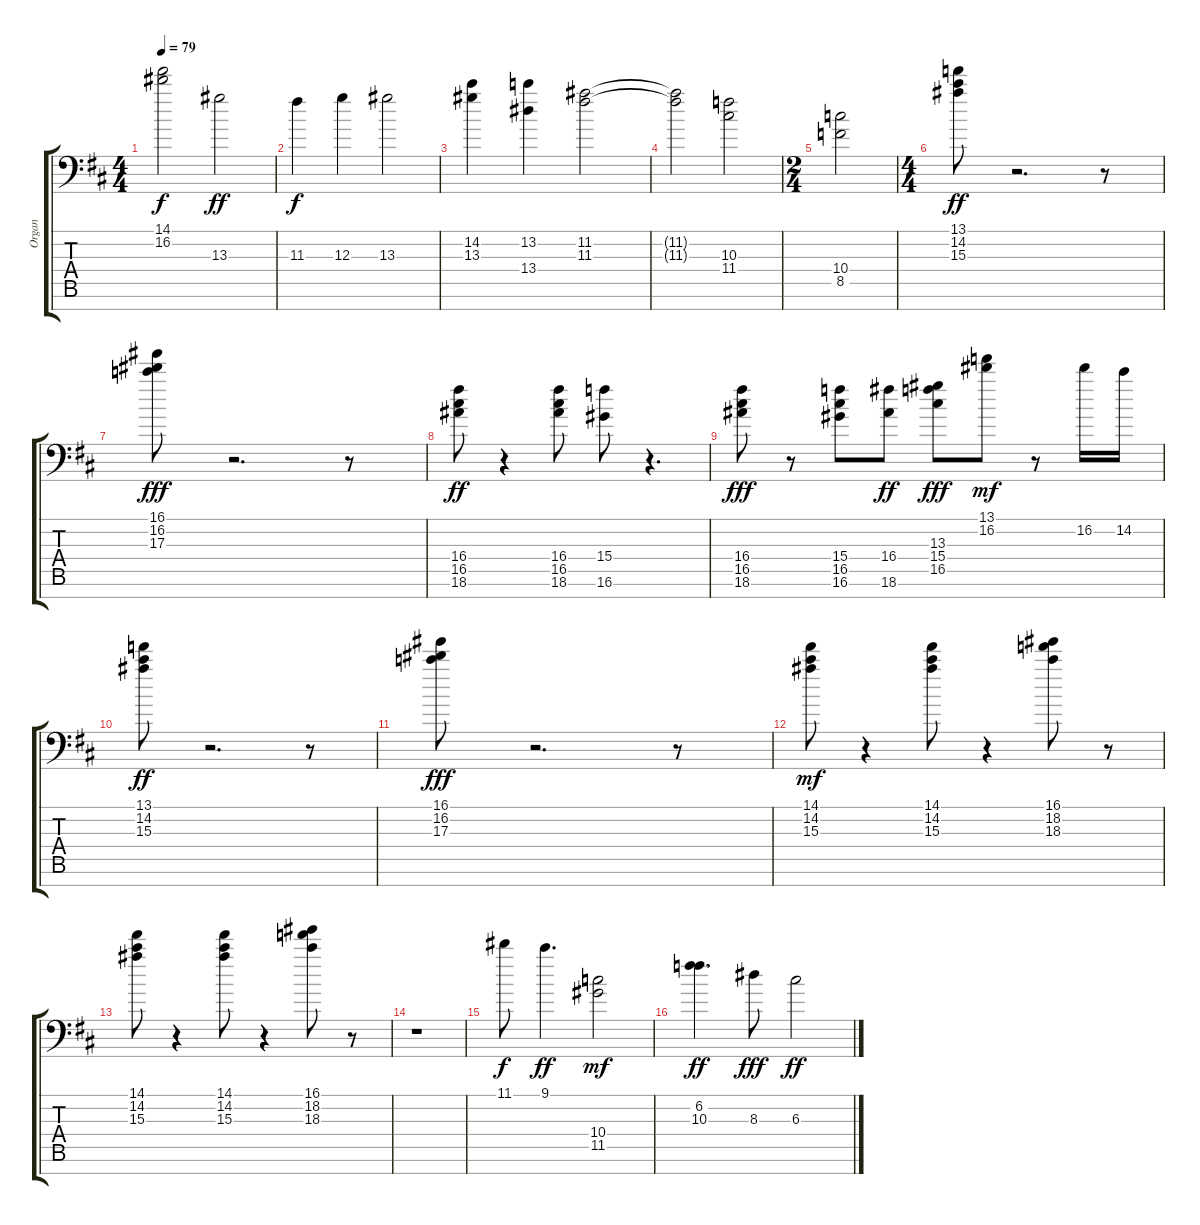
\track ("Organ" "Organ") {instrument overdrivenguitar}
\staff {score tabs}
\tuning (E4 B3 G3 D3 A2 E2 C-1) {hide}
\ts (4 4)
\tempo 79
\clef f4
\ks d
(14.1 16.2).2{dy f} 13.3.2{dy ff} |
11.3.4{dy f} 12.3.4 13.3.2 |
(14.2 13.3).4 (13.2 13.4).4 (11.2 11.3).2 |
(11.2{t} 11.3{t}).2 (10.3 11.4).2 |
\ts (2 4)
(10.4 8.5).2 |
\ts (4 4)
(13.1 14.2 15.3).8{dy ff} r.2{d} r.8 |
(16.1 16.2 17.3).8{dy fff} r.2{d} r.8 |
(16.4 16.5 18.6).8{dy ff} r.4 (16.4 16.5 18.6).8 (15.4 16.6).8 r.4{d} |
(16.4 16.5 18.6).8{dy fff} r.8 (15.4 16.5 16.6).8 (16.4 18.6).8{dy ff} (13.3 15.4 16.5).8{dy fff} (13.1 16.2).8{dy mf} r.8 16.2.16 14.2.16 |
(13.1 14.2 15.3).8{dy ff} r.2{d} r.8 |
(16.1 16.2 17.3).8{dy fff} r.2{d} r.8 |
(14.1 14.2 15.3).8{dy mf} r.4 (14.1 14.2 15.3).8 r.4 (16.1 18.2 18.3).8 r.8 |
(14.1 14.2 15.3).8 r.4 (14.1 14.2 15.3).8 r.4 (16.1 18.2 18.3).8 r.8 |
r.1 |
11.1.8{dy f} 9.1.4{d dy ff} (10.4 11.5).2{dy mf} |
(6.2 10.3).4{d dy ff} 8.3.8{dy fff} 6.3.2{dy ff}
